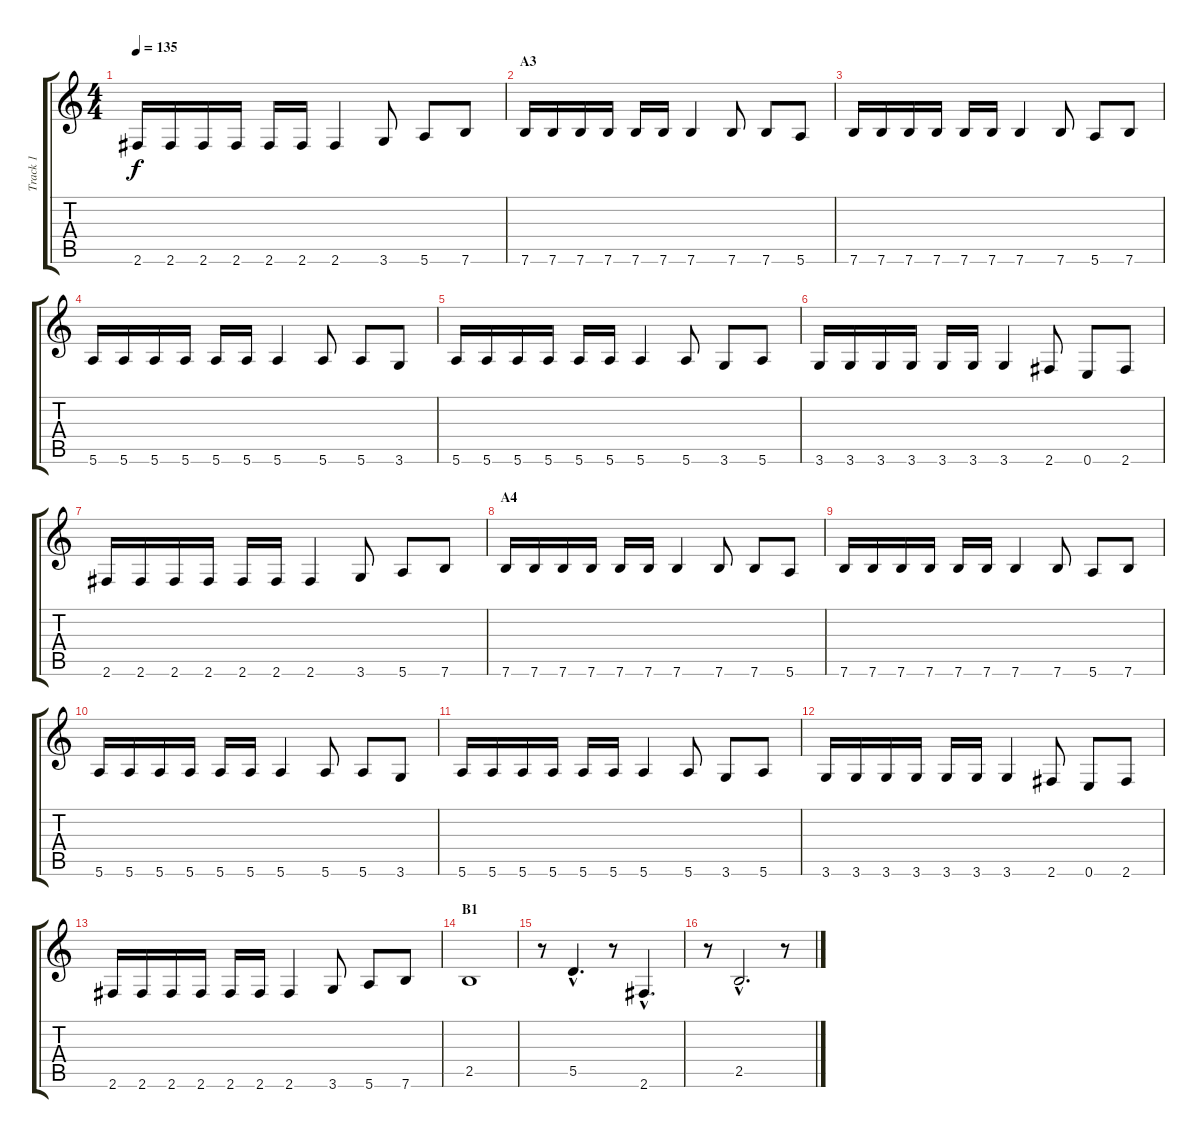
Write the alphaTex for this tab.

\track ("Track 1" "Track 1") {instrument distortionguitar}
\staff {score tabs}
\tuning (E4 B3 G3 D3 A2 E2) {hide}
\ts (4 4)
\tempo 135
\clef g2
\ks c
2.6.16{dy f} 2.6.16 2.6.16 2.6.16 2.6.16 2.6.16 2.6.4 3.6.8 5.6.8 7.6.8 |
\section ("" "A3")
7.6.16 7.6.16 7.6.16 7.6.16 7.6.16 7.6.16 7.6.4 7.6.8 7.6.8 5.6.8 |
7.6.16 7.6.16 7.6.16 7.6.16 7.6.16 7.6.16 7.6.4 7.6.8 5.6.8 7.6.8 |
5.6.16 5.6.16 5.6.16 5.6.16 5.6.16 5.6.16 5.6.4 5.6.8 5.6.8 3.6.8 |
5.6.16 5.6.16 5.6.16 5.6.16 5.6.16 5.6.16 5.6.4 5.6.8 3.6.8 5.6.8 |
3.6.16 3.6.16 3.6.16 3.6.16 3.6.16 3.6.16 3.6.4 2.6.8 0.6.8 2.6.8 |
2.6.16 2.6.16 2.6.16 2.6.16 2.6.16 2.6.16 2.6.4 3.6.8 5.6.8 7.6.8 |
\section ("" "A4")
7.6.16 7.6.16 7.6.16 7.6.16 7.6.16 7.6.16 7.6.4 7.6.8 7.6.8 5.6.8 |
7.6.16 7.6.16 7.6.16 7.6.16 7.6.16 7.6.16 7.6.4 7.6.8 5.6.8 7.6.8 |
5.6.16 5.6.16 5.6.16 5.6.16 5.6.16 5.6.16 5.6.4 5.6.8 5.6.8 3.6.8 |
5.6.16 5.6.16 5.6.16 5.6.16 5.6.16 5.6.16 5.6.4 5.6.8 3.6.8 5.6.8 |
3.6.16 3.6.16 3.6.16 3.6.16 3.6.16 3.6.16 3.6.4 2.6.8 0.6.8 2.6.8 |
2.6.16 2.6.16 2.6.16 2.6.16 2.6.16 2.6.16 2.6.4 3.6.8 5.6.8 7.6.8 |
\section ("" "B1")
2.5.1 |
r.8 5.5{hac}.4{d} r.8 2.6{hac}.4{d} |
r.8 2.5{hac}.2{d} r.8
